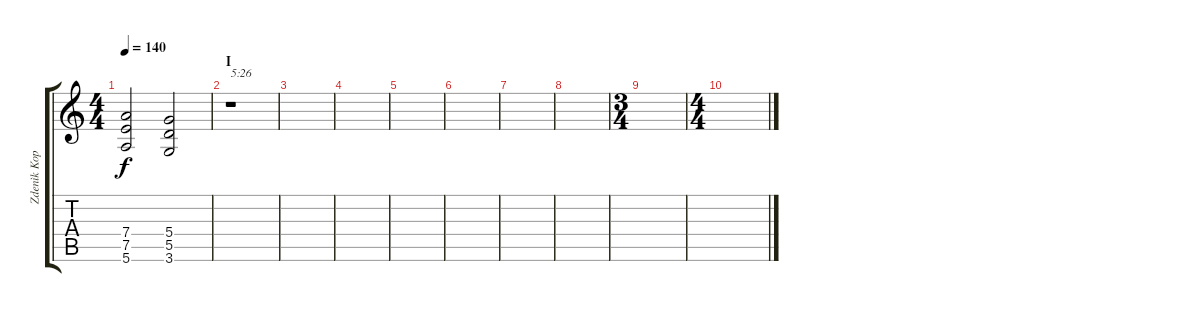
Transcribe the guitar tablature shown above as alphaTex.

\track ("Zdenìk Kopeèek" "Zdenìk Kop") {instrument distortionguitar}
\staff {score tabs}
\tuning (E4 B3 G3 D3 A2 E2) {hide}
\ts (4 4)
\tempo 140
\clef g2
\ks c
(7.4 7.5 5.6).2{dy f} (5.4 5.5 3.6).2 |
\section ("" "I")
r.1{txt "5:26"} |
|
|
|
|
|
|
\ts (3 4)
|
\ts (4 4)
